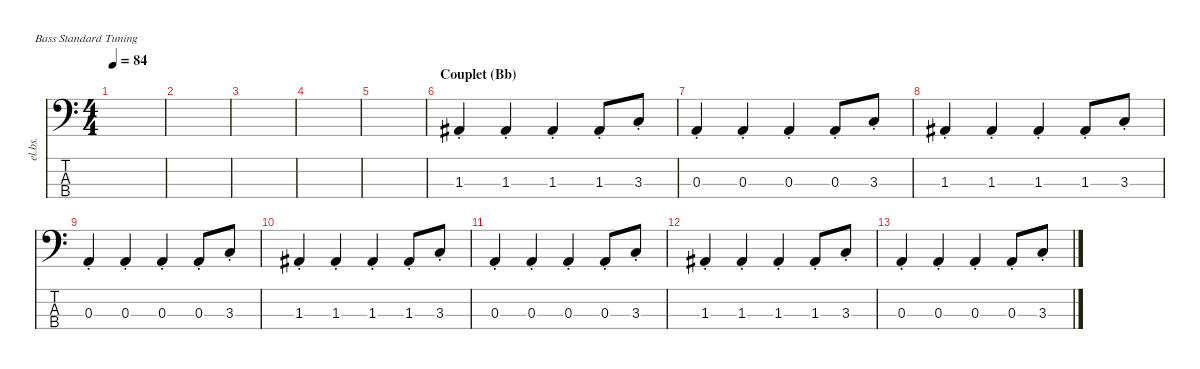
\defaultSystemsLayout 4
\hideDynamics
\bracketExtendMode nobrackets
\otherSystemsTrackNameOrientation horizontal
\track ("Electric Bass" "el.bs.") {instrument electricbassfinger}
\staff {score tabs}
\tuning (G2 D2 A1 E1)
\ts (4 4)
\tempo 84
\clef f4
\ks aminor
|
|
|
|
|
\section ("" "Couplet (Bb)")
1.3{st acc #}.4 1.3{st acc #}.4 1.3{st acc #}.4 1.3{st acc #}.8 3.3{st}.8 |
0.3{st}.4 0.3{st}.4 0.3{st}.4 0.3{st}.8 3.3{st}.8 |
1.3{st acc #}.4 1.3{st acc #}.4 1.3{st acc #}.4 1.3{st acc #}.8 3.3{st}.8 |
0.3{st}.4 0.3{st}.4 0.3{st}.4 0.3{st}.8 3.3{st}.8 |
1.3{st acc #}.4 1.3{st acc #}.4 1.3{st acc #}.4 1.3{st acc #}.8 3.3{st}.8 |
0.3{st}.4 0.3{st}.4 0.3{st}.4 0.3{st}.8 3.3{st}.8 |
1.3{st acc #}.4 1.3{st acc #}.4 1.3{st acc #}.4 1.3{st acc #}.8 3.3{st}.8 |
0.3{st}.4 0.3{st}.4 0.3{st}.4 0.3{st}.8 3.3{st}.8
